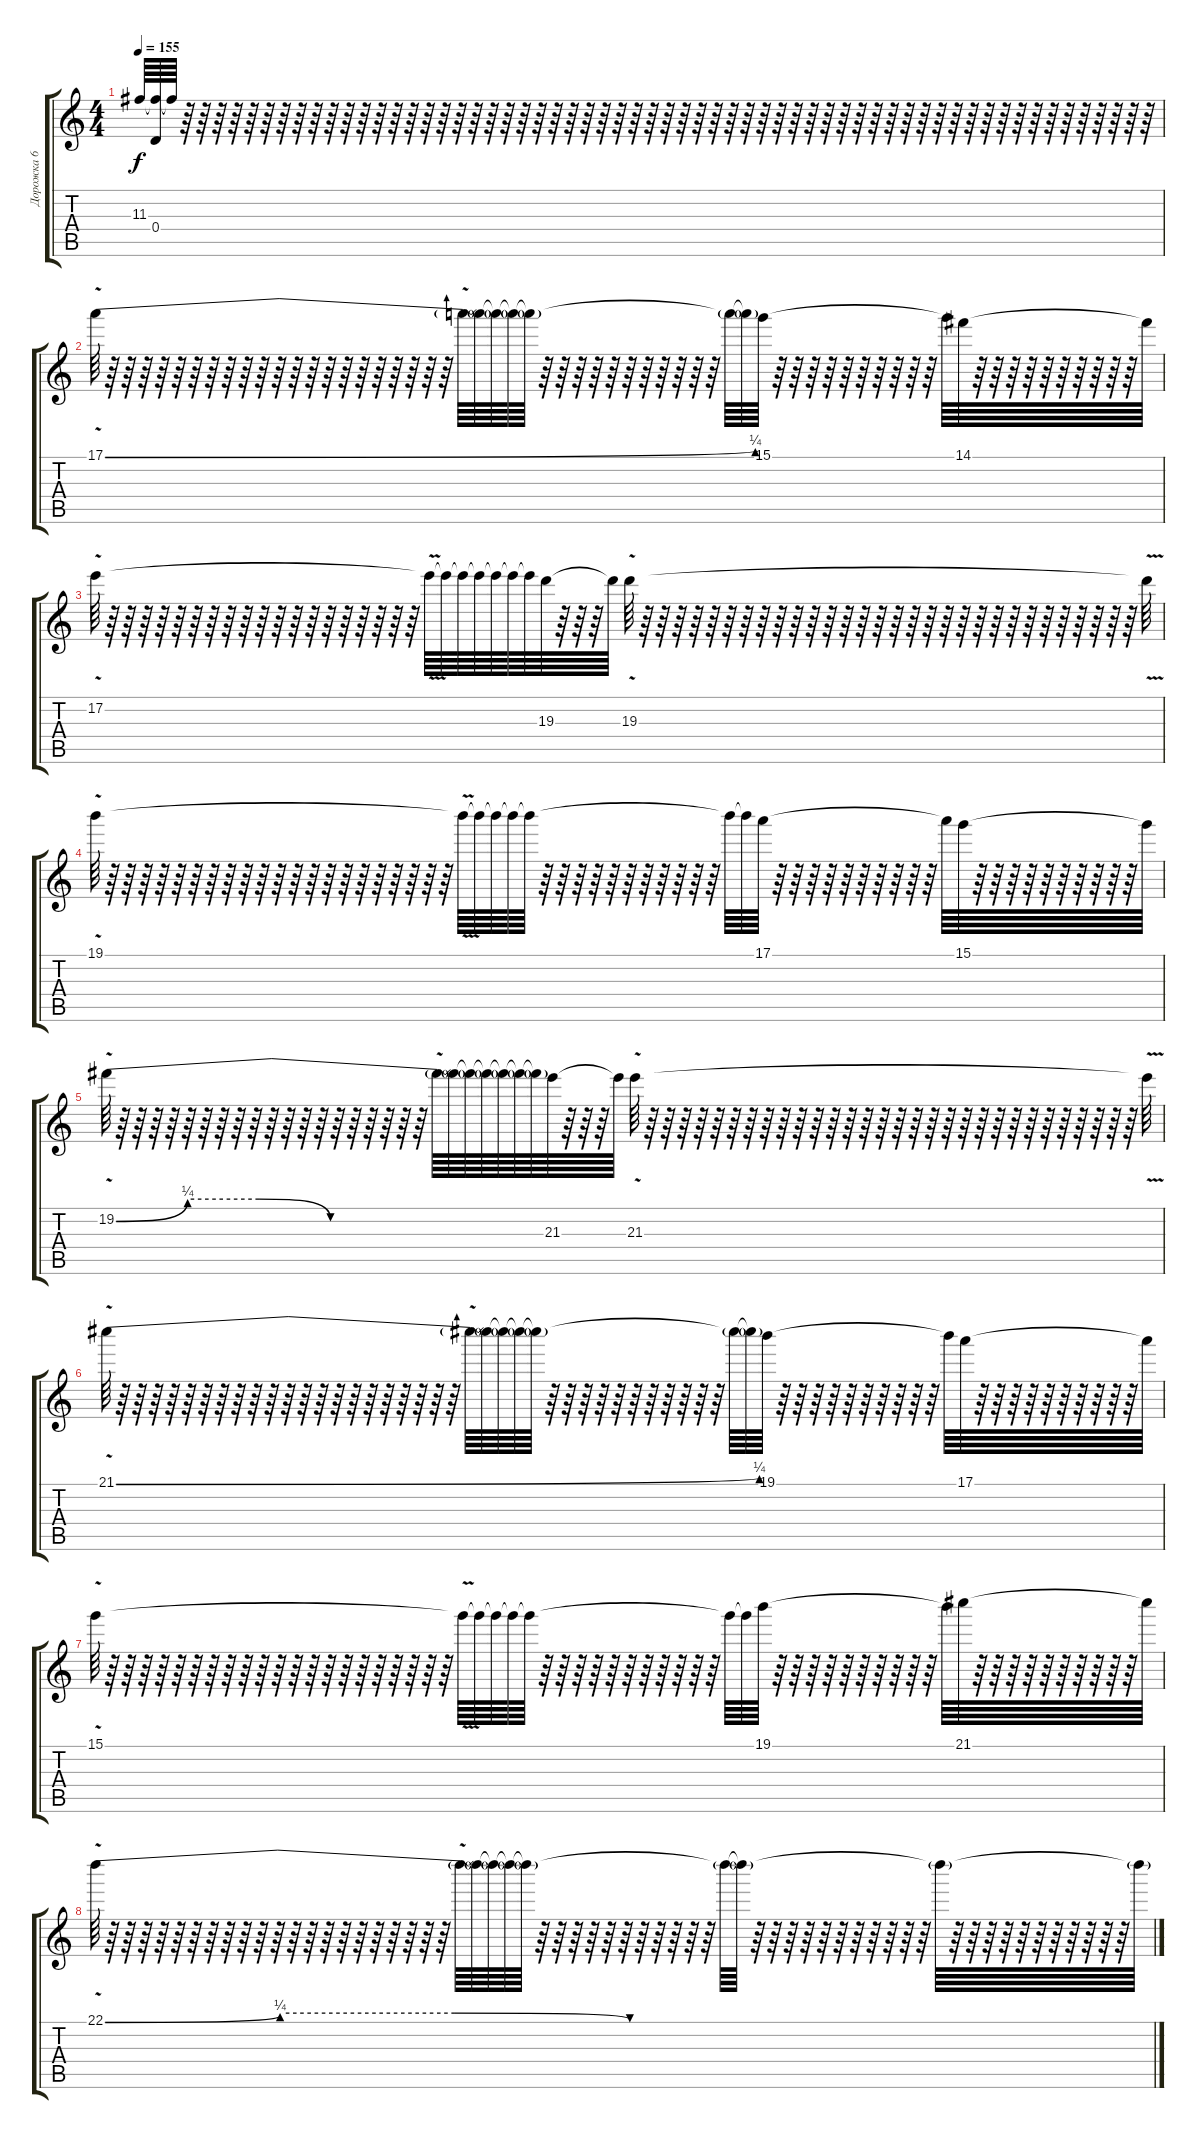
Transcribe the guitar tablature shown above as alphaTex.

\track ("Дорожка 6" "Дорожка 6") {instrument distortionguitar}
\staff {score tabs}
\tuning (E4 B3 G3 D3 A2 E2) {hide}
\ts (4 4)
\tempo 155
\clef g2
\ks c
11.3{t}.64{dy f} (11.3{t} 0.4).64 11.3{t}.64 r.64 r.64 r.64 r.64 r.64 r.64 r.64 r.64 r.64 r.64 r.64 r.64 r.64 r.64 r.64 r.64 r.64 r.64 r.64 r.64 r.64 r.64 r.64 r.64 r.64 r.64 r.64 r.64 r.64 r.64 r.64 r.64 r.64 r.64 r.64 r.64 r.64 r.64 r.64 r.64 r.64 r.64 r.64 r.64 r.64 r.64 r.64 r.64 r.64 r.64 r.64 r.64 r.64 r.64 r.64 r.64 r.64 r.64 r.64 r.64 r.64 |
17.1{be (bend 0 0 60 1) v}.64 r.64 r.64 r.64 r.64 r.64 r.64 r.64 r.64 r.64 r.64 r.64 r.64 r.64 r.64 r.64 r.64 r.64 r.64 r.64 r.64 r.64 17.1{t}.64 17.1{t}.64 17.1{t}.64 17.1{t}.64 17.1{t}.64 r.64 r.64 r.64 r.64 r.64 r.64 r.64 r.64 r.64 r.64 r.64 17.1{t}.64 17.1{t}.64 15.1.64 r.64 r.64 r.64 r.64 r.64 r.64 r.64 r.64 r.64 r.64 15.1{t}.64 14.1.64 r.64 r.64 r.64 r.64 r.64 r.64 r.64 r.64 r.64 r.64 14.1{t}.64 |
17.2{v}.64 r.64 r.64 r.64 r.64 r.64 r.64 r.64 r.64 r.64 r.64 r.64 r.64 r.64 r.64 r.64 r.64 r.64 r.64 r.64 17.2{t}.64 17.2{t}.64 17.2{t}.64 17.2{t}.64 17.2{t}.64 17.2{t}.64 17.2{t}.64 19.3.64 r.64 r.64 r.64 19.3{t}.64 19.3{v}.64 r.64 r.64 r.64 r.64 r.64 r.64 r.64 r.64 r.64 r.64 r.64 r.64 r.64 r.64 r.64 r.64 r.64 r.64 r.64 r.64 r.64 r.64 r.64 r.64 r.64 r.64 r.64 r.64 r.64 r.64 19.3{t}.64 |
19.1{v}.64 r.64 r.64 r.64 r.64 r.64 r.64 r.64 r.64 r.64 r.64 r.64 r.64 r.64 r.64 r.64 r.64 r.64 r.64 r.64 r.64 r.64 19.1{t}.64 19.1{t}.64 19.1{t}.64 19.1{t}.64 19.1{t}.64 r.64 r.64 r.64 r.64 r.64 r.64 r.64 r.64 r.64 r.64 r.64 19.1{t}.64 19.1{t}.64 17.1.64 r.64 r.64 r.64 r.64 r.64 r.64 r.64 r.64 r.64 r.64 17.1{t}.64 15.1.64 r.64 r.64 r.64 r.64 r.64 r.64 r.64 r.64 r.64 r.64 15.1{t}.64 |
19.2{be (custom 0 0 10 1 20 1 30 0 60 0) v}.64 r.64 r.64 r.64 r.64 r.64 r.64 r.64 r.64 r.64 r.64 r.64 r.64 r.64 r.64 r.64 r.64 r.64 r.64 r.64 19.2{t}.64 19.2{t}.64 19.2{t}.64 19.2{t}.64 19.2{t}.64 19.2{t}.64 19.2{t}.64 21.3.64 r.64 r.64 r.64 21.3{t}.64 21.3{v}.64 r.64 r.64 r.64 r.64 r.64 r.64 r.64 r.64 r.64 r.64 r.64 r.64 r.64 r.64 r.64 r.64 r.64 r.64 r.64 r.64 r.64 r.64 r.64 r.64 r.64 r.64 r.64 r.64 r.64 r.64 21.3{t}.64 |
21.1{be (bend 0 0 60 1) v}.64 r.64 r.64 r.64 r.64 r.64 r.64 r.64 r.64 r.64 r.64 r.64 r.64 r.64 r.64 r.64 r.64 r.64 r.64 r.64 r.64 r.64 21.1{t}.64 21.1{t}.64 21.1{t}.64 21.1{t}.64 21.1{t}.64 r.64 r.64 r.64 r.64 r.64 r.64 r.64 r.64 r.64 r.64 r.64 21.1{t}.64 21.1{t}.64 19.1.64 r.64 r.64 r.64 r.64 r.64 r.64 r.64 r.64 r.64 r.64 19.1{t}.64 17.1.64 r.64 r.64 r.64 r.64 r.64 r.64 r.64 r.64 r.64 r.64 17.1{t}.64 |
15.1{v}.64 r.64 r.64 r.64 r.64 r.64 r.64 r.64 r.64 r.64 r.64 r.64 r.64 r.64 r.64 r.64 r.64 r.64 r.64 r.64 r.64 r.64 15.1{t}.64 15.1{t}.64 15.1{t}.64 15.1{t}.64 15.1{t}.64 r.64 r.64 r.64 r.64 r.64 r.64 r.64 r.64 r.64 r.64 r.64 15.1{t}.64 15.1{t}.64 19.1.64 r.64 r.64 r.64 r.64 r.64 r.64 r.64 r.64 r.64 r.64 19.1{t}.64 21.1.64 r.64 r.64 r.64 r.64 r.64 r.64 r.64 r.64 r.64 r.64 21.1{t}.64 |
22.1{be (custom 0 0 10 1 20 1 30 0 60 0) v}.64 r.64 r.64 r.64 r.64 r.64 r.64 r.64 r.64 r.64 r.64 r.64 r.64 r.64 r.64 r.64 r.64 r.64 r.64 r.64 r.64 r.64 22.1{t}.64 22.1{t}.64 22.1{t}.64 22.1{t}.64 22.1{t}.64 r.64 r.64 r.64 r.64 r.64 r.64 r.64 r.64 r.64 r.64 r.64 22.1{t}.64 22.1{t}.64 r.64 r.64 r.64 r.64 r.64 r.64 r.64 r.64 r.64 r.64 r.64 22.1{t}.64 r.64 r.64 r.64 r.64 r.64 r.64 r.64 r.64 r.64 r.64 r.64 22.1{t}.64
